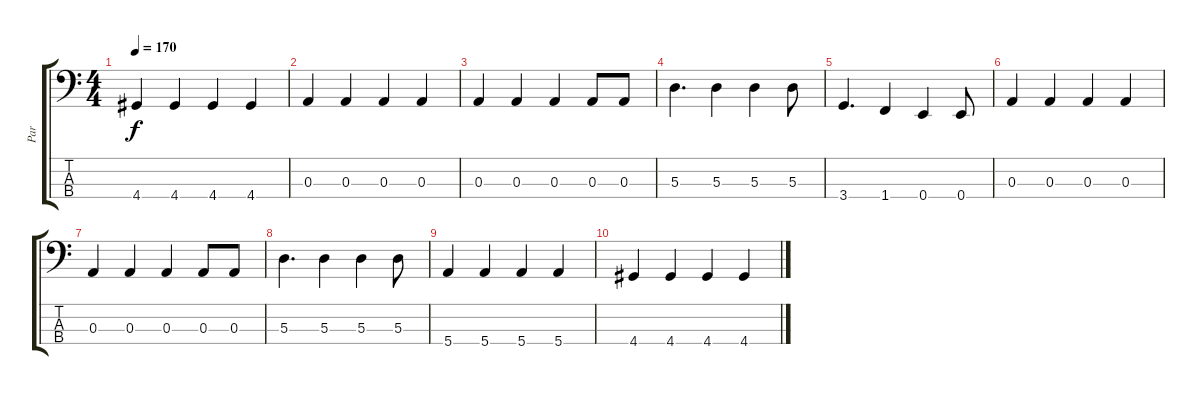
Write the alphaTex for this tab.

\track ("Par" "Par") {instrument electricbasspick}
\staff {score tabs}
\tuning (G2 D2 A1 E1) {hide}
\ts (4 4)
\tempo 170
\clef f4
\ks c
4.4.4{dy f} 4.4.4 4.4.4 4.4.4 |
0.3.4 0.3.4 0.3.4 0.3.4 |
0.3.4 0.3.4 0.3.4 0.3.8 0.3.8 |
5.3.4{d} 5.3.4 5.3.4 5.3.8 |
3.4.4{d} 1.4.4 0.4.4 0.4.8 |
0.3.4 0.3.4 0.3.4 0.3.4 |
0.3.4 0.3.4 0.3.4 0.3.8 0.3.8 |
5.3.4{d} 5.3.4 5.3.4 5.3.8 |
5.4.4 5.4.4 5.4.4 5.4.4 |
4.4.4 4.4.4 4.4.4 4.4.4
